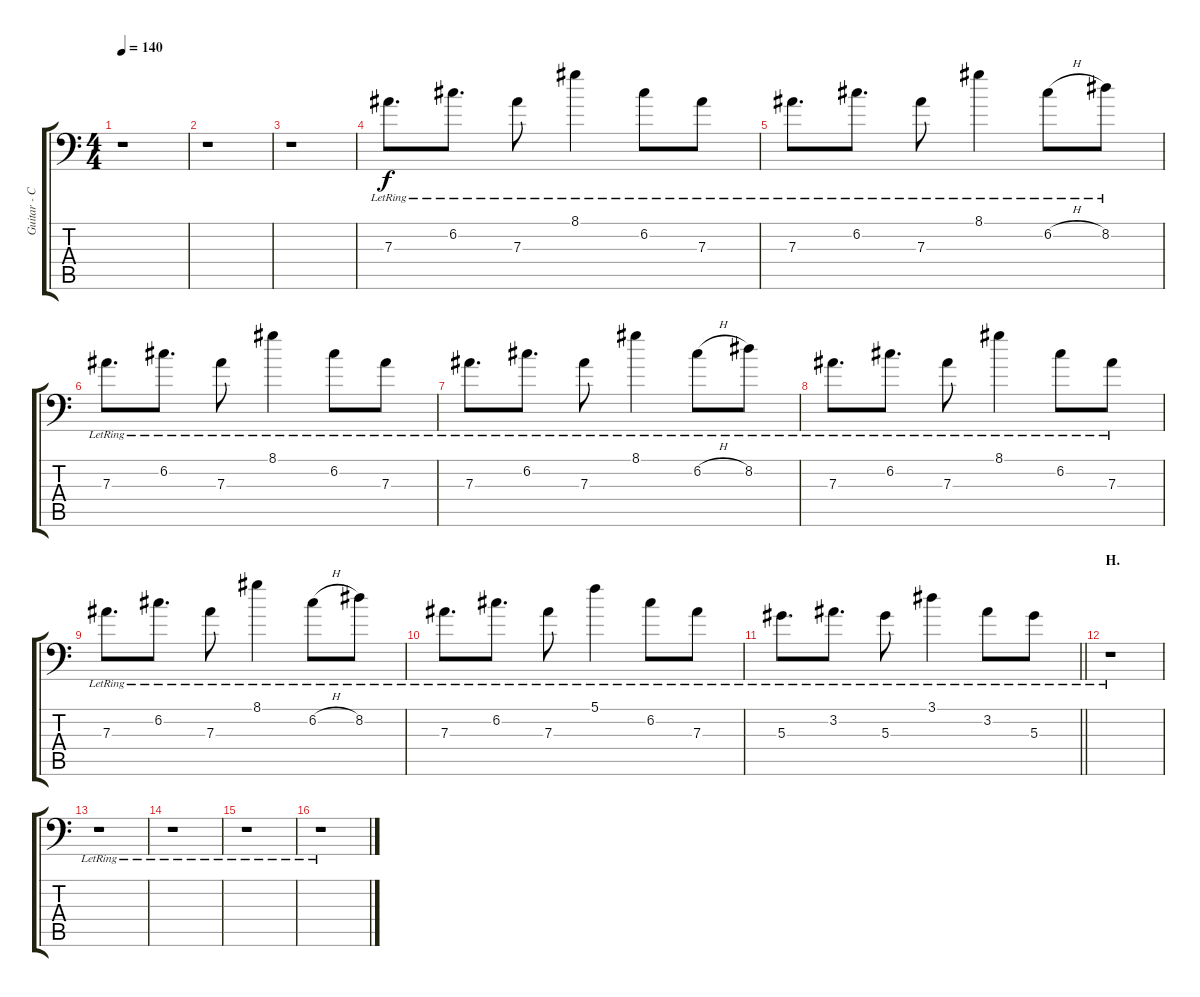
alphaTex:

\track ("Guitar - Center" "Guitar - C") {instrument overdrivenguitar}
\staff {score tabs}
\tuning (C4 G3 Eb3 Bb2 F2 Bb1) {hide}
\ts (4 4)
\tempo 140
\clef f4
\ks c
r.1{dy f} |
r.1 |
r.1 |
7.3{lr}.8{d volume 12 instrument overdrivenguitar} 6.2{lr}.8{d} 7.3{lr}.8 8.1{lr}.4 6.2{lr}.8 7.3{lr}.8 |
7.3{lr}.8{d} 6.2{lr}.8{d} 7.3{lr}.8 8.1{lr}.4 6.2{h lr}.8 8.2{lr}.8 |
7.3{lr}.8{d} 6.2{lr}.8{d} 7.3{lr}.8 8.1{lr}.4 6.2{lr}.8 7.3{lr}.8 |
7.3{lr}.8{d} 6.2{lr}.8{d} 7.3{lr}.8 8.1{lr}.4 6.2{h lr}.8 8.2{lr}.8 |
7.3{lr}.8{d} 6.2{lr}.8{d} 7.3{lr}.8 8.1{lr}.4 6.2{lr}.8 7.3{lr}.8 |
7.3{lr}.8{d} 6.2{lr}.8{d} 7.3{lr}.8 8.1{lr}.4 6.2{h lr}.8 8.2{lr}.8 |
7.3{lr}.8{d} 6.2{lr}.8{d} 7.3{lr}.8 5.1{lr}.4 6.2{lr}.8 7.3{lr}.8 |
\barLineRight lightlight
5.3{lr}.8{d} 3.2{lr}.8{d} 5.3{lr}.8 3.1{lr}.4 3.2{lr}.8 5.3{lr}.8 |
\section ("" "H.")
r.1 |
r.1 |
r.1 |
r.1 |
r.1
